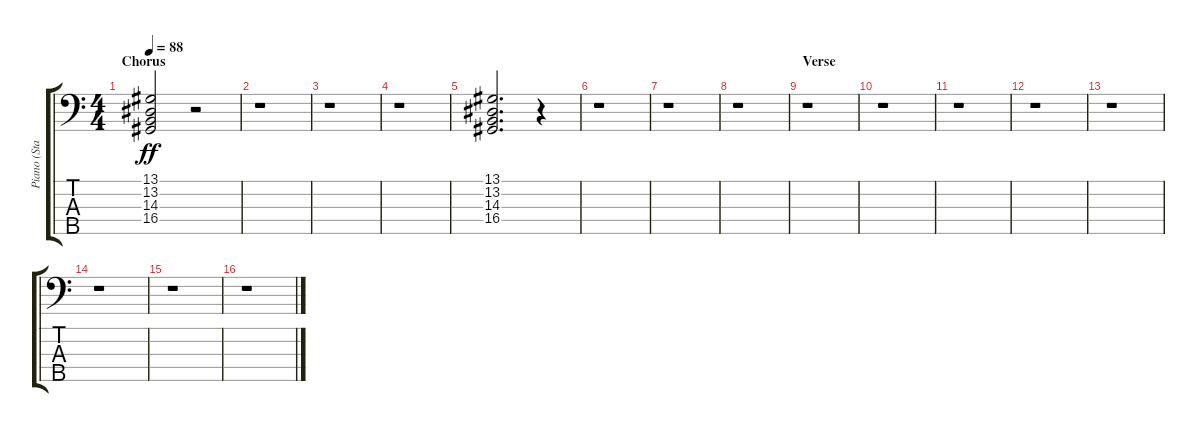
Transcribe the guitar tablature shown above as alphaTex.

\track ("Piano (Staff 2)" "Piano (Sta") {solo instrument acousticgrandpiano}
\staff {score tabs}
\tuning (G2 D2 A1 E1 B0) {hide}
\ts (4 4)
\section ("" "Chorus")
\tempo 88
\clef f4
\ks aminor
(13.1 13.2 14.3 16.4).2{dy ff} r.2 |
r.1 |
r.1 |
r.1 |
(13.1 13.2 14.3 16.4).2{d} r.4 |
r.1 |
r.1 |
r.1 |
\section ("" "Verse")
r.1 |
r.1 |
r.1 |
r.1 |
r.1 |
r.1 |
r.1 |
r.1
